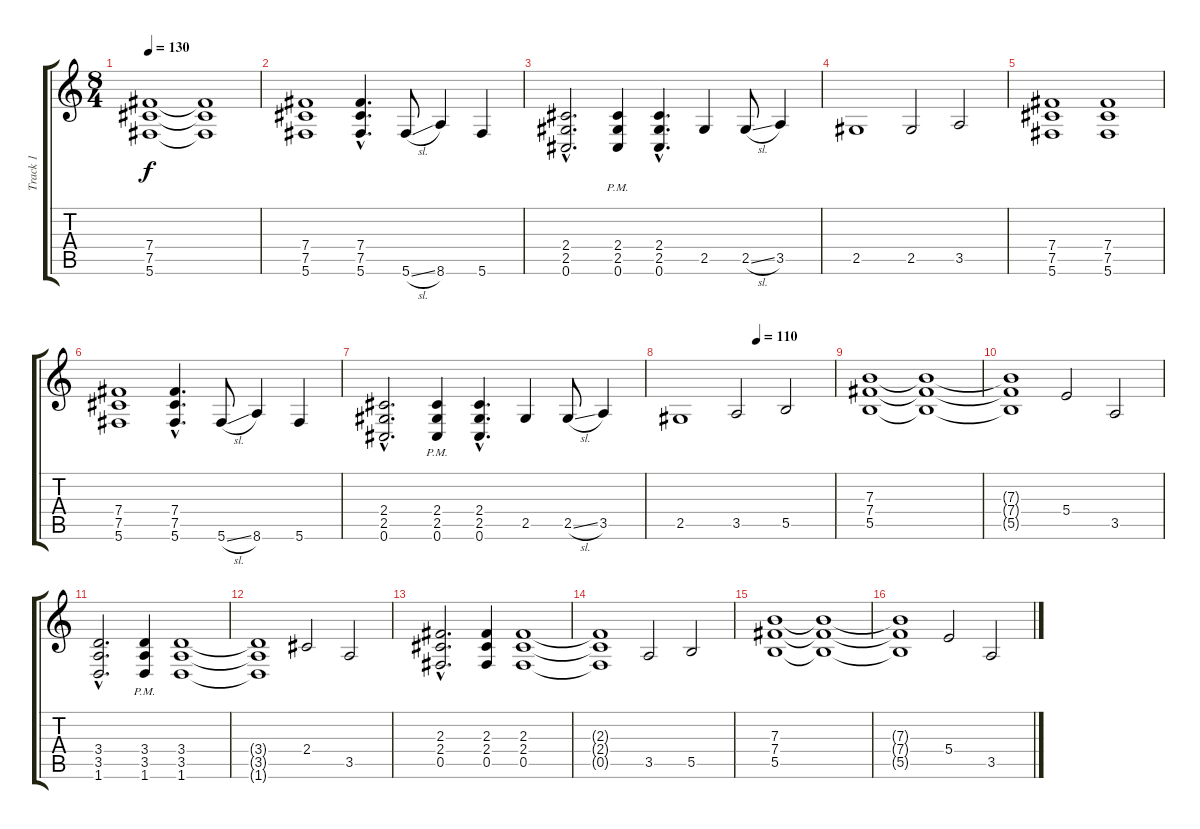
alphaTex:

\track ("Track 1" "Track 1") {instrument distortionguitar}
\staff {score tabs}
\tuning (Db4 Ab3 E3 B2 Gb2 Db2) {hide}
\ts (8 4)
\tempo 130
\clef g2
\ks c
(7.4 7.5 5.6).1{dy f} (7.4{t} 7.5{t} 5.6{t}).1 |
(7.4 7.5 5.6).1 (7.4{hac} 7.5{hac} 5.6{hac}).4{d} 5.6{sl}.8 8.6.4 5.6.4 |
(2.4{hac} 2.5{hac} 0.6{hac}).2{d} (2.4{pm} 2.5{pm} 0.6{pm}).4 (2.4{hac} 2.5{hac} 0.6{hac}).4{d} 2.5.4 2.5{sl}.8 3.5.4 |
2.5.1 2.5.2 3.5.2 |
(7.4 7.5 5.6).1 (7.4 7.5 5.6).1 |
(7.4 7.5 5.6).1 (7.4{hac} 7.5{hac} 5.6{hac}).4{d} 5.6{sl}.8 8.6.4 5.6.4 |
(2.4{hac} 2.5{hac} 0.6{hac}).2{d} (2.4{pm} 2.5{pm} 0.6{pm}).4 (2.4{hac} 2.5{hac} 0.6{hac}).4{d} 2.5.4 2.5{sl}.8 3.5.4 |
\tempo (110 0.5)
2.5.1 3.5.2 5.5.2 |
(7.3 7.4 5.5).1 (7.3{t} 7.4{t} 5.5{t}).1 |
(7.3{t} 7.4{t} 5.5{t}).1 5.4.2 3.5.2 |
(3.4{hac} 3.5{hac} 1.6{hac}).2{d} (3.4{pm} 3.5{pm} 1.6{pm}).4 (3.4 3.5 1.6).1 |
(3.4{t} 3.5{t} 1.6{t}).1 2.4.2 3.5.2 |
(2.3{hac} 2.4{hac} 0.5{hac}).2{d} (2.3 2.4 0.5).4 (2.3 2.4 0.5).1 |
(2.3{t} 2.4{t} 0.5{t}).1 3.5.2 5.5.2 |
(7.3 7.4 5.5).1 (7.3{t} 7.4{t} 5.5{t}).1 |
(7.3{t} 7.4{t} 5.5{t}).1 5.4.2 3.5.2
